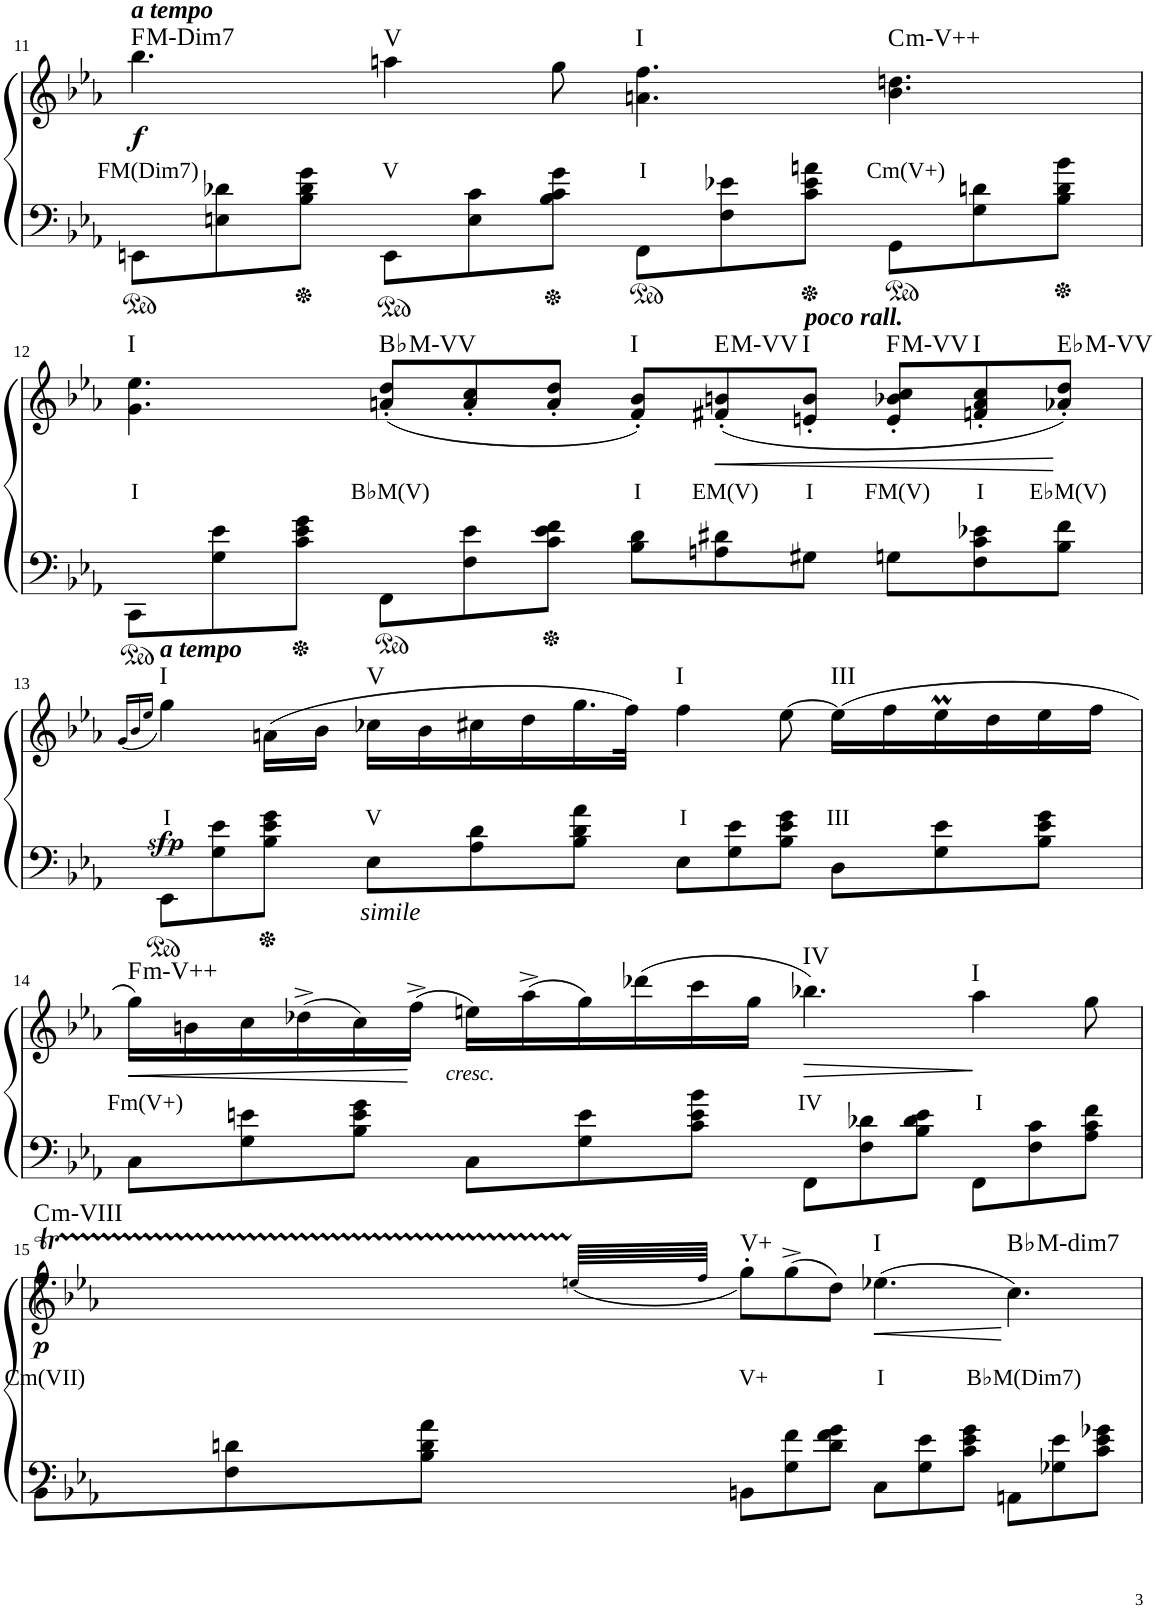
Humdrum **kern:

**kern	**kern	**text	**dynam	**harte
*part1	*part1	*part1	*part1	*part1
*staff2	*staff1	*staff1	*staff1/2	*
*I"Piano	*	*	*	*
*I'Pno	*	*	*	*
!!LO:PB:g=z
*clefF4	*clefG2	*	*	*
*k[b-e-a-]	*k[b-e-a-]	*	*	*
*M12/8	*M12/8	*	*	*
=11	=11	=11	=11	=11
!	!LO:TX:a:Bi:t=a tempo	!	!	!
!	!	!LO:LY:b	!LO:DY:b	!LO:H:kt=M
8EEn\L	4.bb-\	FM(Dim7)	f	F:maj
8En\ 8d-X\	.	.	.	.
8B-\ 8d-\ 8g\J	.	.	.	.
!	!	!LO:LY:b	!	!LO:H:kt=V
8EE\L	4aan\	V	.	N
8E\ 8c\	.	.	.	.
8B-\ 8c\ 8g\J	8gg\	.	.	.
!	!	!LO:LY:b	!	!LO:H:kt=I
8FF\L	4.an\ 4.ff\	I	.	N
8F\ 8e-X\	.	.	.	.
8c\ 8e-\ 8an\J	.	.	.	.
!	!	!LO:LY:b	!	!LO:H:kt=m
8GG\L	4.b-\ 4.ddn\	Cm(V+)	.	C:(b3,#5)
8G\ 8dn\	.	.	.	.
8B-\ 8d\ 8b-\J	.	.	.	.
!!LO:LB:g=z
=12	=12	=12	=12	=12
!	!	!LO:LY:b	!	!LO:H:kt=I
8CC\L	4.g\ 4.ee-\	I	.	N
8G\ 8e-\	.	.	.	.
8c\ 8e-\ 8g\J	.	.	.	.
!	!	!LO:LY:b	!	!LO:H:kt=M
8FF\L	(8an/' 8dd/'L	B♭M(V)	.	Bb:maj
8F\ 8e-\	8a/' 8cc/'	.	.	.
8c\ 8e-\ 8f\J	8a/' 8dd/'J	.	.	.
!	!	!LO:LY:b	!	!LO:H:kt=I
8B-\ 8d\L	8f/' 8b-/'L)	I	.	N
!	!	!LO:LY:b	!LO:HP:b	!LO:H:kt=M
8An\ 8d#X\	(8f#X/' 8bn/'	EM(V)	<	E:maj
!	!LO:TX:a:Bi:t=poco rall.	!	!	!
!	!	!LO:LY:b	!	!LO:H:kt=I
8G#X\J	8en/' 8b/'J	I	.	N
!	!	!LO:LY:b	!	!LO:H:kt=M
8Gn\L	8e/' 8b-X/' 8cc/'L	FM(V)	.	F:maj
!	!	!LO:LY:b	!	!LO:H:kt=I
8F\ 8c\ 8e-X\	8fn/' 8a/' 8cc/'	I	.	N
!	!	!LO:LY:b	!	!LO:H:kt=M
8B-\ 8f\J	8a-X/' 8dd/'J)	E♭M(V)	[	Eb:maj
!!LO:LB:g=z
=13	=13	=13	=13	=13
.	(16qg/LL	.	.	.
.	16qb-/	.	.	.
.	16qee-/JJ	.	.	.
!	!LO:TX:a:Bi:t=a tempo	!	!	!
!	!	!LO:LY:b	!LO:DY:b	!LO:H:kt=I
8EE-\L	4gg\)	I	sfp	N
8G\ 8e-\	.	.	.	.
8B-\ 8e-\ 8g\J	(>16an\LL	.	.	.
.	16b-\JJ	.	.	.
!LO:TX:b:i:t=simile	!	!	!	!
!	!	!LO:LY:b	!	!LO:H:kt=V
8E-\L	16cc-X\LL	V	.	N
.	16b-\	.	.	.
8A-\ 8d\	16cc#X\	.	.	.
.	16dd\	.	.	.
8B-\ 8d\ 8a-\J	16.gg\	.	.	.
.	32ff\JJk)	.	.	.
!	!	!LO:LY:b	!	!LO:H:kt=I
8E-\L	4ff\	I	.	N
8G\ 8e-\	.	.	.	.
8B-\ 8e-\ 8g\J	[>8ee-\	.	.	.
!	!	!LO:LY:b	!	!LO:H:kt=III
8D\L	(>16ee-\LL]	III	.	N
.	16ff\	.	.	.
8G\ 8e-\	16ee-M\	.	.	.
.	16dd\	.	.	.
8B-\ 8e-\ 8g\J	16ee-\	.	.	.
.	16ff\JJ	.	.	.
!!LO:LB:g=z
=14	=14	=14	=14	=14
!	!	!LO:LY:b	!LO:HP:b	!LO:H:kt=m
8C\L	16gg\LL)	Fm(V+)	<	F:(b3,#5)
.	16bn\	.	.	.
8G\ 8en\	16cc\	.	.	.
.	(16dd-X^\	.	.	.
8B-\ 8e\ 8g\J	16cc\)	.	.	.
.	(16ff^\JJ	.	[	.
!	!	!	!LO:DY:b	!
8C\L	16een\LL)	.	other-dynamics	.
.	(16aa-^\	.	.	.
8G\ 8e\	16gg\)	.	.	.
.	(16ddd-X\	.	.	.
8c\ 8e\ 8b-\J	16ccc\	.	.	.
.	16gg\JJ	.	.	.
!	!	!LO:LY:b	!LO:HP:b	!LO:H:kt=IV
8FF\L	4.bb-X\)	IV	>	N
8F\ 8d-X\	.	.	.	.
8B-\ 8d-\ 8e\J	.	.	.	.
!	!	!LO:LY:b	!	!LO:H:kt=I
8FF\L	4aa-\	I	]	N
8F\ 8c\	.	.	.	.
8A-\ 8c\ 8f\J	8gg\	.	.	.
!!LO:LB:g=z
=15	=15	=15	=15	=15
!	!	!LO:LY:b	!LO:DY:b	!LO:H:kt=m
*	*^	*	*	*
8BB-\L	4.ffT\	64gg!	Cm(VII)	p	C:min
.	.	64ff!	.	.	.
.	.	64gg!	.	.	.
.	.	64ff!	.	.	.
.	.	64gg!	.	.	.
.	.	64ff!	.	.	.
.	.	64gg!	.	.	.
.	.	64ff!	.	.	.
8F\ 8dn\	.	64gg!	.	.	.
.	.	64ff!	.	.	.
.	.	64gg!	.	.	.
.	.	64ff!	.	.	.
.	.	64gg!	.	.	.
.	.	64ff!	.	.	.
.	.	64gg!	.	.	.
.	.	64ff!	.	.	.
8B-\ 8d\ 8a-\J	.	64gg!	.	.	.
.	.	64ff!	.	.	.
.	.	64gg!	.	.	.
.	.	64ff!	.	.	.
.	.	64gg!	.	.	.
.	.	64ff!	.	.	.
.	.	64een!/LLLL	.	.	.
.	.	64ff!/JJJJ	.	.	.
!	!	!	!LO:LY:b	!	!LO:H:kt=V+
8BBn\L	(8gg'>\L	1ryy	V+	.	N
8G\ 8f\	(>8gg^>\	.	.	.	.
8d\ 8f\ 8g\J	8dd\J)	.	.	.	.
!	!	!	!LO:LY:b	!LO:HP:b	!LO:H:kt=I
8C\L	(>4.ee-X\	.	I	<	N
8G\ 8e-\	.	.	.	.	.
8c\ 8e-\ 8g\J	.	.	.	.	.
!	!	!	!LO:LY:b	!	!LO:H:kt=M
8AAn\L	4.cc\)	.	B♭M(Dim7)	[	Bb:maj
8G-X\ 8e-\	.	.	.	.	.
8c\ 8e-\ 8g-X\J	.	8ryy	.	.	.
*	*v	*v	*	*	*
=	=	=	=	=
*-	*-	*-	*-	*-
